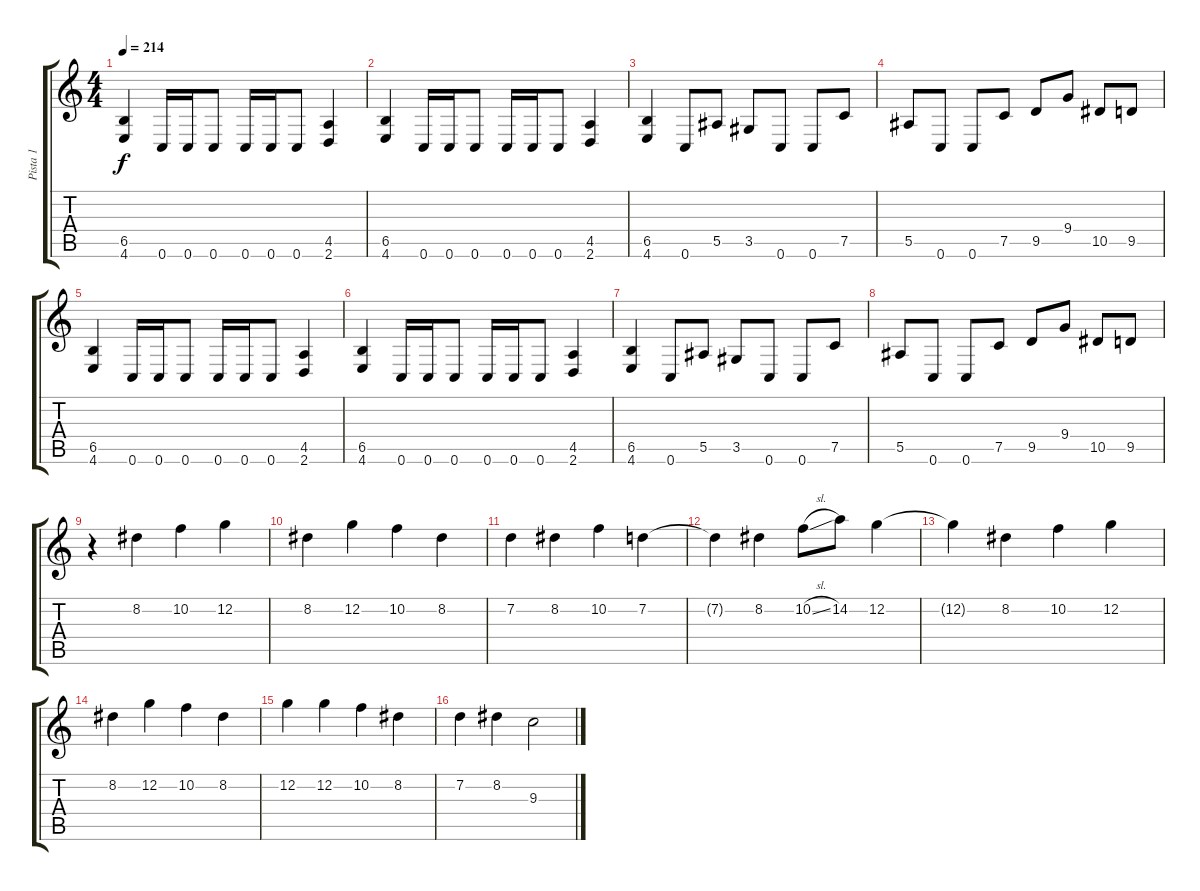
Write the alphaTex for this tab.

\track ("Pista 1" "Pista 1") {instrument distortionguitar}
\staff {score tabs}
\tuning (C4 G3 Eb3 Bb2 F2 C2) {hide}
\ts (4 4)
\tempo 214
\clef g2
\ks c
(6.5 4.6).4{dy f} 0.6.16 0.6.16 0.6.8 0.6.16 0.6.16 0.6.8 (4.5 2.6).4 |
(6.5 4.6).4 0.6.16 0.6.16 0.6.8 0.6.16 0.6.16 0.6.8 (4.5 2.6).4 |
(6.5 4.6).4 0.6.8 5.5.8 3.5.8 0.6.8 0.6.8 7.5.8 |
5.5.8 0.6.8 0.6.8 7.5.8 9.5.8 9.4.8 10.5.8 9.5.8 |
(6.5 4.6).4 0.6.16 0.6.16 0.6.8 0.6.16 0.6.16 0.6.8 (4.5 2.6).4 |
(6.5 4.6).4 0.6.16 0.6.16 0.6.8 0.6.16 0.6.16 0.6.8 (4.5 2.6).4 |
(6.5 4.6).4 0.6.8 5.5.8 3.5.8 0.6.8 0.6.8 7.5.8 |
5.5.8 0.6.8 0.6.8 7.5.8 9.5.8 9.4.8 10.5.8 9.5.8 |
r.4 8.2.4 10.2.4 12.2.4 |
8.2.4 12.2.4 10.2.4 8.2.4 |
7.2.4 8.2.4 10.2.4 7.2.4 |
7.2{t}.4 8.2.4 10.2{sl}.8 14.2.8 12.2.4 |
12.2{t}.4 8.2.4 10.2.4 12.2.4 |
8.2.4 12.2.4 10.2.4 8.2.4 |
12.2.4 12.2.4 10.2.4 8.2.4 |
7.2.4 8.2.4 9.3.2
